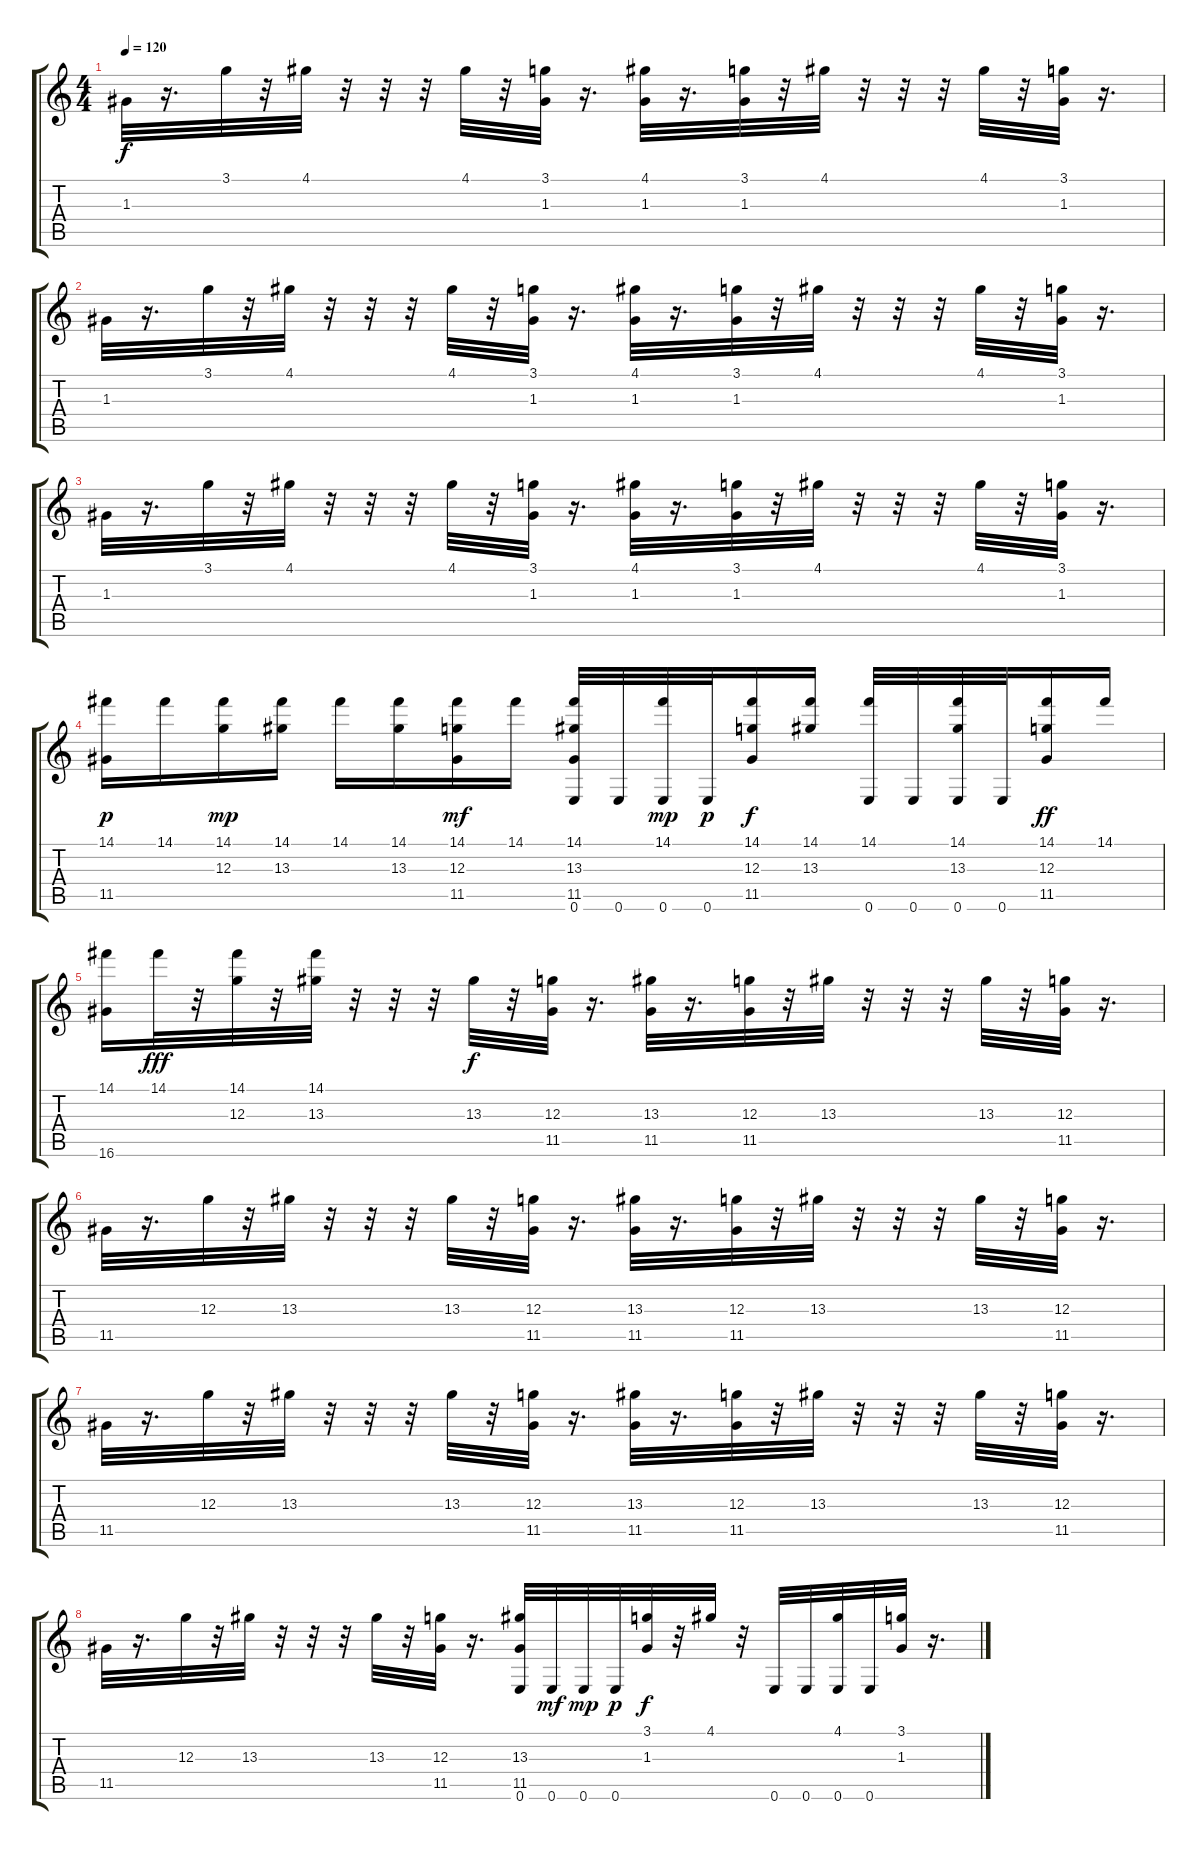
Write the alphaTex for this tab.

\track "" {instrument acousticguitarnylon}
\staff {score tabs}
\tuning (E4 B3 G3 D3 A2 E2) {hide}
\ts (4 4)
\tempo 120
\clef g2
\ks c
1.3.32{dy f instrument acousticguitarnylon} r.16{d} 3.1.32 r.32 4.1.32 r.32 r.32 r.32 4.1.32 r.32 (3.1 1.3).32 r.16{d} (4.1 1.3).32 r.16{d} (3.1 1.3).32 r.32 4.1.32 r.32 r.32 r.32 4.1.32 r.32 (3.1 1.3).32 r.16{d} |
1.3.32 r.16{d} 3.1.32 r.32 4.1.32 r.32 r.32 r.32 4.1.32 r.32 (3.1 1.3).32 r.16{d} (4.1 1.3).32 r.16{d} (3.1 1.3).32 r.32 4.1.32 r.32 r.32 r.32 4.1.32 r.32 (3.1 1.3).32 r.16{d} |
1.3.32 r.16{d} 3.1.32 r.32 4.1.32 r.32 r.32 r.32 4.1.32 r.32 (3.1 1.3).32 r.16{d} (4.1 1.3).32 r.16{d} (3.1 1.3).32 r.32 4.1.32 r.32 r.32 r.32 4.1.32 r.32 (3.1 1.3).32 r.16{d} |
(14.1 11.5).16{dy p} 14.1.16{balance 1} (14.1 12.3).16{dy mp balance 2} (14.1 13.3).16{balance 2} 14.1.16{balance 3} (14.1 13.3).16{balance 4} (14.1 12.3 11.5).16{dy mf balance 5} 14.1.16{balance 6} (14.1 13.3 11.5 0.6).32{balance 6} 0.6.32{balance 7} (14.1 0.6).32{dy mp balance 7} 0.6.32{dy p balance 8} (14.1 12.3 11.5).16{dy f balance 8} (14.1 13.3).16{balance 9} (14.1 0.6).32{balance 10} 0.6.32{balance 10} (14.1 13.3 0.6).32{balance 10} 0.6.32{balance 11} (14.1 12.3 11.5).16{dy ff balance 11} 14.1.16{balance 12} |
(14.1 16.6).16{balance 13} 14.1.32{dy fff balance 13} r.32 (14.1 12.3).32{balance 14} r.32 (14.1 13.3).32{balance 15} r.32 r.32{balance 16} r.32 13.3.32{dy f balance 8} r.32 (12.3 11.5).32 r.16{d} (13.3 11.5).32 r.16{d} (12.3 11.5).32 r.32 13.3.32 r.32 r.32 r.32 13.3.32 r.32 (12.3 11.5).32 r.16{d} |
11.5.32 r.16{d} 12.3.32 r.32 13.3.32 r.32 r.32 r.32 13.3.32 r.32 (12.3 11.5).32 r.16{d} (13.3 11.5).32 r.16{d} (12.3 11.5).32 r.32 13.3.32 r.32 r.32 r.32 13.3.32 r.32 (12.3 11.5).32 r.16{d} |
11.5.32 r.16{d} 12.3.32 r.32 13.3.32 r.32 r.32 r.32 13.3.32 r.32 (12.3 11.5).32 r.16{d} (13.3 11.5).32 r.16{d} (12.3 11.5).32 r.32 13.3.32 r.32 r.32 r.32 13.3.32 r.32 (12.3 11.5).32 r.16{d} |
11.5.32 r.16{d} 12.3.32 r.32 13.3.32 r.32 r.32 r.32 13.3.32 r.32 (12.3 11.5).32 r.16{d} (13.3 11.5 0.6).32 0.6.32{dy mf} 0.6.32{dy mp} 0.6.32{dy p} (3.1 1.3).32{dy f} r.32 4.1.32 r.32 0.6.32 0.6.32 (4.1 0.6).32 0.6.32 (3.1 1.3).32 r.16{d}
